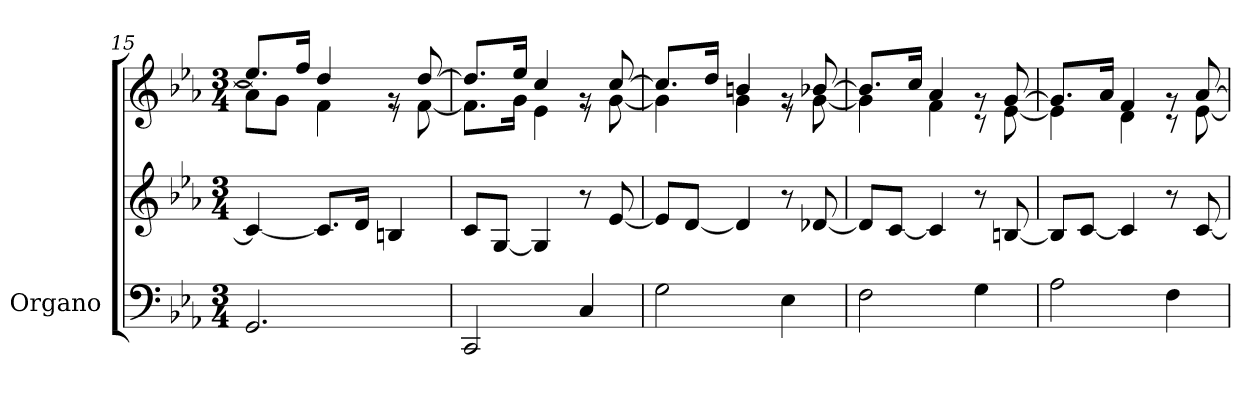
**kern	**kern	**kern
*part1	*part1	*part1
*staff3	*staff2	*staff1
*I"Organo	*	*
*clefF4	*clefG2	*clefG2
*k[b-e-a-]	*k[b-e-a-]	*k[b-e-a-]
*M3/4	*M3/4	*M3/4
=15	=15	=15
*^	*	*^
2.GG/	2.ryy	4c/_	8.ee-/L]	8a-\L]
.	.	.	.	8g\J
.	.	.	16ff/Jk	.
.	.	8.c/L]	4dd/	4f\
.	.	16d/Jk	.	.
.	.	4Bn/	8rg	8r
.	.	.	[8dd/	[8f\
=16	=16	=16	=16	=16
2CC/	2.ryy	8c/L	8.dd/L]	8.f\L]
.	.	[8G/J	.	.
.	.	.	16ee-/Jk	16g\Jk
.	.	4G/]	4cc/	4e-\
4C/	.	8r	8rg	8r
.	.	[8e-/	[8cc/	[8g\
=17	=17	=17	=17	=17
2G\	2.ryy	8e-/L]	8.cc/L]	4g\]
.	.	[8d/J	.	.
.	.	.	16dd/Jk	.
.	.	4d/]	4bn/	4g\
4E-\	.	8r	8rg	8r
.	.	[8d-X/	[8b-X/	[8g\
=18	=18	=18	=18	=18
2F\	2.ryy	8d-/L]	8.b-/L]	4g\]
.	.	[8c/J	.	.
.	.	.	16cc/Jk	.
.	.	4c/]	4a-/	4f\
4G\	.	8r	8rg	8r
.	.	[8Bn/	[8g/	[8e-\
=19	=19	=19	=19	=19
2A-\	2.ryy	8B/L]	8.g/L]	4e-\]
.	.	[8c/J	.	.
.	.	.	16a-/Jk	.
.	.	4c/]	4f/	4d\
4F\	.	8r	8rg	8r
.	.	[8c/	[8a-/	[8e-\
*v	*v	*	*v	*v
=	=	=
*-	*-	*-
